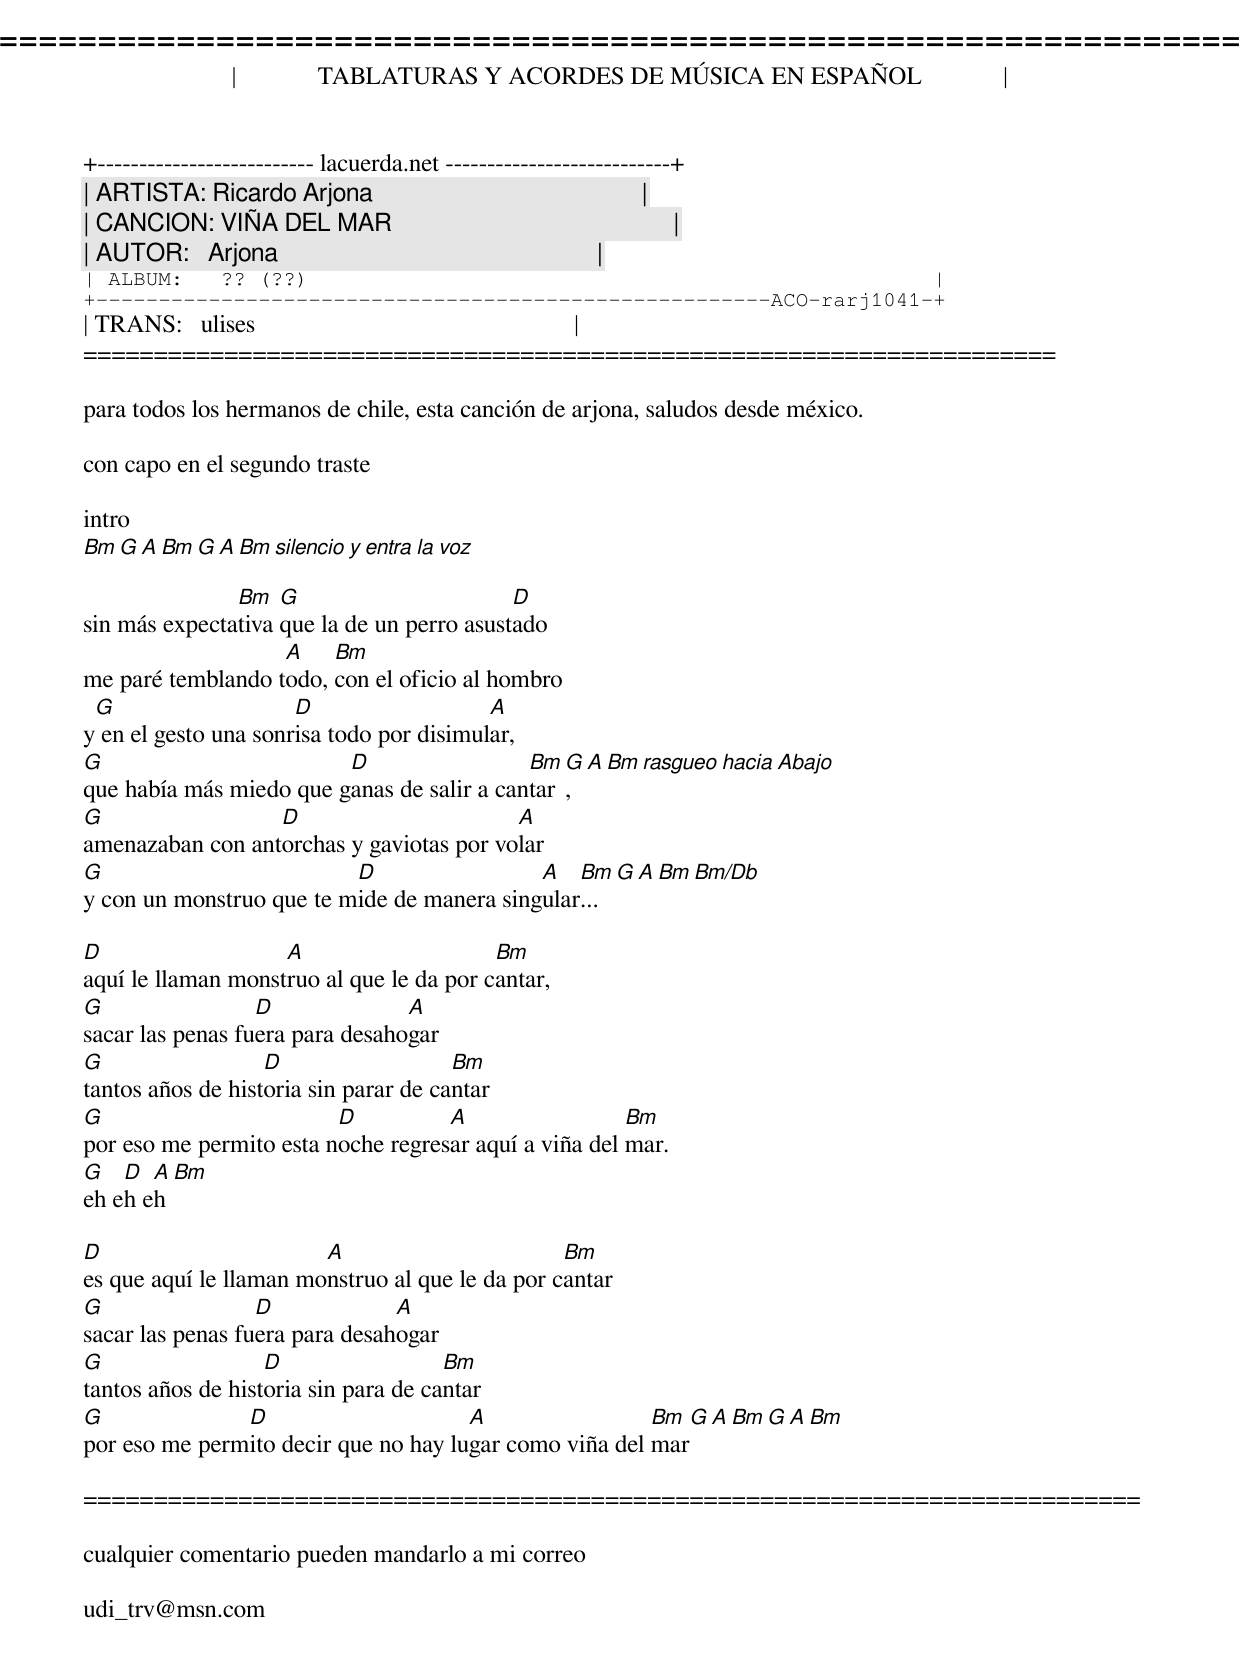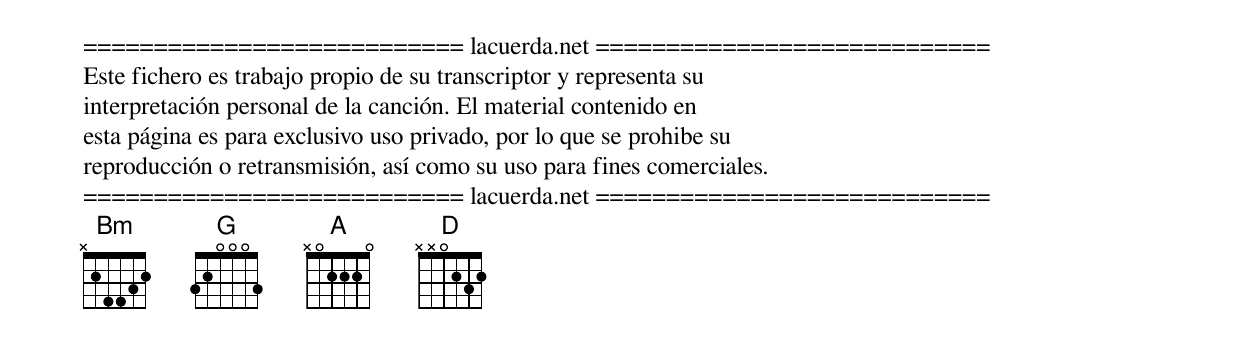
=====================================================================
|             TABLATURAS Y ACORDES DE MÚSICA EN ESPAÑOL             |
+-------------------------- lacuerda.net ---------------------------+
| ARTISTA: Ricardo Arjona                                           |
| CANCION: VIÑA DEL MAR                                             |
| AUTOR:   Arjona                                                   |
| ALBUM:   ?? (??)                                                  |
+------------------------------------------------------ACO-rarj1041-+
| TRANS:   ulises                                                   |
=====================================================================

para todos los hermanos de chile, esta canción de arjona, saludos desde méxico.

con capo en el segundo traste

intro
Bm G A Bm G A Bm silencio y entra la voz

               Bm   G                       D
sin más expectativa que la de un perro asustado
                   A    Bm
me paré temblando todo, con el oficio al hombro
 G                    D                   A
y en el gesto una sonrisa todo por disimular,
G                        D                  Bm G A Bm rasgueo hacia Abajo
que había más miedo que ganas de salir a cantar,
G                 D                       A
amenazaban con antorchas y gaviotas por volar
G                         D                 A   Bm G A Bm Bm/Db
y con un monstruo que te mide de manera singular...

D                   A                     Bm
aquí le llaman monstruo al que le da por cantar,
G                 D              A
sacar las penas fuera para desahogar
G                  D                   Bm
tantos años de historia sin parar de cantar
G                        D          A                  Bm
por eso me permito esta noche regresar aquí a viña del mar.
G   D  A  Bm
eh eh eh

D                       A                        Bm
es que aquí le llaman monstruo al que le da por cantar
G                 D             A
sacar las penas fuera para desahogar
G                  D                  Bm
tantos años de historia sin para de cantar
G              D                      A                 Bm G A Bm G A Bm
por eso me permito decir que no hay lugar como viña del mar

===========================================================================

cualquier comentario pueden mandarlo a mi correo

udi_trv@msn.com


=========================== lacuerda.net ============================
Este fichero es trabajo propio de su transcriptor y representa su
interpretación personal de la canción. El material contenido en
esta página es para exclusivo uso privado, por lo que se prohibe su
reproducción o retransmisión, así como su uso para fines comerciales.
=========================== lacuerda.net ============================
